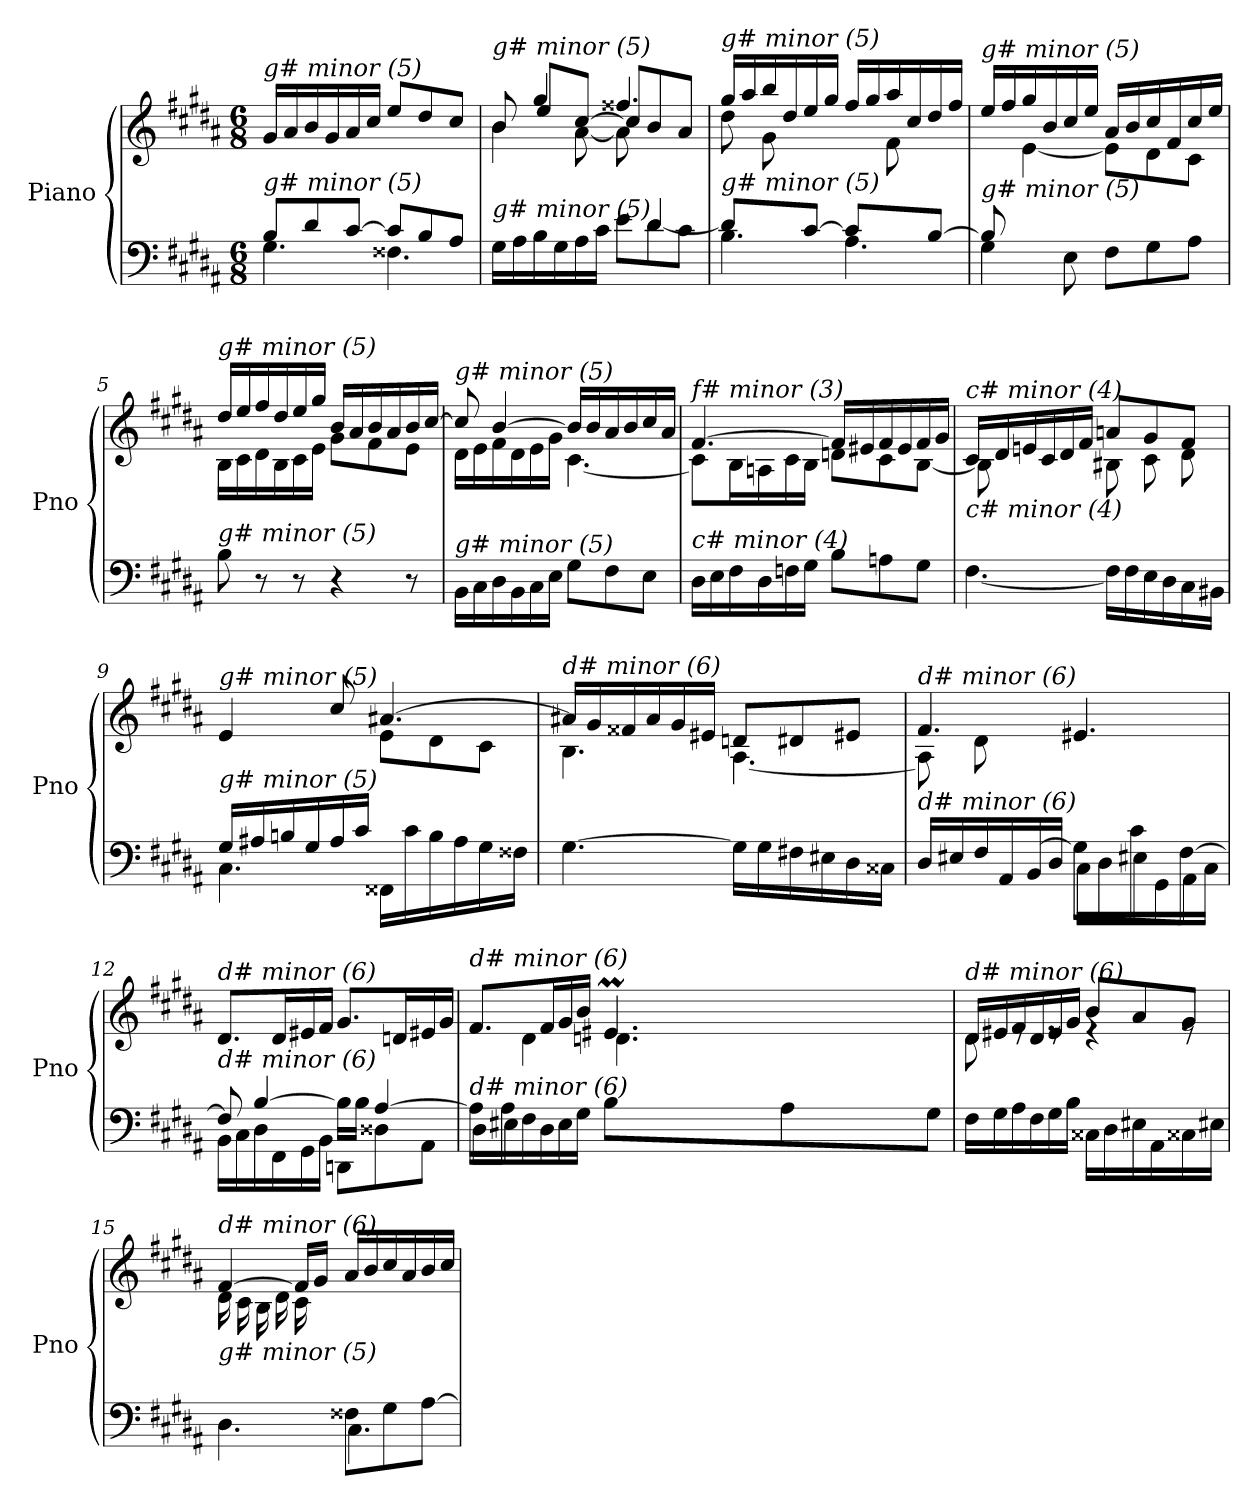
**kern	**kern
*part1	*part1
*staff2	*staff1
*I"Piano	*
*I'Pno	*
*clefF4	*clefG2
*k[f#c#g#d#a#]	*k[f#c#g#d#a#]
*M6/8	*M6/8
=1	=1
*^	*
!	!	!LO:TX:i:t=g# minor (5)
!LO:TX:i:t=g# minor (5)	!	!
8B/L	4.G#\	16g#/LL
.	.	16a#/
8d#/	.	16b/
.	.	16g#/
[8c#/J	.	16a#/
.	.	16cc#/JJ
8c#/L]	4.F##X\	8ee/L
8B/	.	8dd#/
8A#/J	.	8cc#/J
=2	=2	=2
*^	*	*^
*	*	*^	*	*^
*	*	*	*	*	*	*^
!	!	!	!	!LO:TX:i:t=g# minor (5)	!	!	!
!LO:TX:i:t=g# minor (5)	!	!	!	!	!	!	!
2ryy	8ryy	16G#\LL	2ryy	8b/	4b\	8ryy	2ryy
.	.	16A#\	.	.	.	.	.
.	2ryy	16B\	.	4gg#/	.	8ee/L	.
.	.	16G#\	.	.	.	.	.
.	.	16A#\	.	.	[8a#\	[8cc#/J	.
.	.	16c#\JJ	.	.	.	.	.
.	.	8e\L	.	4.ff##X/	8a#\]	8cc#/L]	.
4ryy	.	8d#\	[4d#/	.	4ryy	8b/	4ryy
.	8ryy	8c#\J	.	.	.	8a#/J	.
*	*	*v	*v	*	*	*	*
*	*	*	*	*	*v	*v
=3	=3	=3	=3	=3	=3
!	!	!	!LO:TX:i:t=g# minor (5)	!	!
!LO:TX:i:t=g# minor (5)	!	!	!	!	!
8ryy	4.B\	8d#/L]	16gg#/LL	8dd#\	8ryy
.	.	.	16aa#/	.	.
2ryy	.	8ryy	16bb/	2ryy	8g#\
.	.	.	16dd#/	.	.
.	.	[8c#/J	16ee/	.	4ryy
.	.	.	16gg#/JJ	.	.
.	4.A#\	8c#/L]	16ff#/LL	.	.
.	.	.	16gg#/	.	.
.	.	8ryy	16aa#/	.	8f#\
.	.	.	16cc#/	.	.
8ryy	.	[8B/J	16dd#/	8ryy	8ryy
.	.	.	16ff#/JJ	.	.
*	*v	*v	*	*	*
*	*	*	*v	*v
=4	=4	=4	=4
!	!	!LO:TX:i:t=g# minor (5)	!
!LO:TX:i:t=g# minor (5)	!	!	!
4G#\	8B/]	16ee/LL	8ryy
.	.	16ff#/	.
.	2ryy	16gg#/	[4e\
.	.	16b/	.
8E\	.	16cc#/	.
.	.	16ee/JJ	.
8F#\L	.	16a#/LL	8e\L]
.	.	16b/	.
8G#\	.	16cc#/	8d#\
.	.	16f#/	.
8A#\J	8ryy	16cc#/	8c#\J
.	.	16ee/JJ	.
*v	*v	*	*
!!LO:LB:g=z	!!
=5	=5	=5
!	!LO:TX:i:t=g# minor (5)	!
!LO:TX:i:t=g# minor (5)	!	!
8B\	16dd#/LL	16B\LL
.	16ee/	16c#\
8r	16ff#/	16d#\
.	16dd#/	16B\
8r	16ee/	16c#\
.	16gg#/JJ	16e\JJ
4r	16b/LL	8g#\L
.	16a#/	.
.	16b/	8f#\
.	16a#/	.
8r	16b/	8e\J
.	[16cc#/JJ	.
=6	=6	=6
!	!LO:TX:i:t=g# minor (5)	!
!LO:TX:i:t=g# minor (5)	!	!
16BB\LL	8cc#/]	16d#\LL
16C#\	.	16e\
16D#\	[4b/	16f#\
16BB\	.	16d#\
16C#\	.	16e\
16E\JJ	.	16g#\JJ
8G#\L	16b/LL]	[4.c#\
.	16b/	.
8F#\	16a#/	.
.	16b/	.
8E\J	16cc#/	.
.	16a#/JJ	.
=7	=7	=7
!	!LO:TX:i:t=f# minor (3)	!
!LO:TX:i:t=c# minor (4)	!	!
16D#\LL	[4.f#/	8c#\L]
16E\	.	.
16F#\	.	16B\L
16D#\	.	16An\
16Fni\	.	16c#\
16G#\JJ	.	16B\JJ
8B\L	16f#/LL]	8dn\L
.	16e#X/	.
8An\	16f#/	8c#\
.	16e#/	.
8G#\J	16f#/	[8B\J
.	16g#/JJ	.
!!LO:LB:g=z	!!
=8	=8	=8
*^	*	*
!	!	!LO:TX:i:t=c# minor (4)	!
!LO:TX:i:t=c# minor (4)	!	!	!
8ryy	[4.F#\	16c#/LL	8B\L]
.	.	16d#/	.
16An/L	.	16en/	4ryy
16G#/	.	16c#/	.
16A/	.	16d#/	.
16F#/JJ	.	16f#/JJ	.
4.ryy	16F#\LL]	8an/L	8B#X\L
.	16F#\	.	.
.	16E\	8g#/	8c#\
.	16D#\	.	.
.	16C#\	8f#/J	8d#\J
.	16BB#X\JJ	.	.
=9	=9	=9	=9
!	!	!LO:TX:i:t=g# minor (5)	!
!LO:TX:i:t=g# minor (5)	!	!	!
16G#/LL	4.C#\	4e/	4.ryy
16A#X/	.	.	.
16Bn/	.	.	.
16G#/	.	.	.
16A#/	.	8cc#/	.
16c#/JJ	.	.	.
4.ryy	16FF##X\LL	[4.a#X/	8e\L
.	16c#\	.	.
.	16B\	.	8d#\
.	16A#\	.	.
.	16G#\	.	8c#\J
.	16F##X\JJ	.	.
=10	=10	=10	=10
!	!	!LO:TX:i:t=d# minor (6)	!
!LO:TX:i:t=d# minor (6)	!	!	!
*v	*v	*	*
[4.G#\	16a#X/LL]	4.B\
.	16g#/	.
.	16f##X/	.
.	16a#/	.
.	16g#/	.
.	16e#X/JJ	.
16G#\LL]	8dni/L	[4.A#\
16G#\	.	.
16F#X\	8d#/	.
16E#X\	.	.
16D#\	8e#X/J	.
16C##Xj\JJ	.	.
!!LO:LB:g=z	!!
=11	=11	=11
*^	*	*
!	!	!LO:TX:i:t=d# minor (6)	!
!LO:TX:i:t=d# minor (6)	!	!	!
4ryy	16D#/LL	4.f#/	8A#\L]
.	16E#X/	.	.
.	16F#/	.	8d#\
.	16AA#/	.	.
[8G#/J	16BB/	.	2ryy
.	16D#/JJ	.	.
8G#\L]	16C#\LL	4.e#X/	.
.	16D#\	.	.
8c#\	16E#X\	.	.
.	16GG#\	.	.
[8F#\J	16AA#\	.	.
.	16C#\JJ	.	.
*	*	*v	*v
=12	=12	=12
!	!	!LO:TX:i:t=d# minor (6)
!LO:TX:i:t=d# minor (6)	!	!
8F#/]	16BB\LL	8.d#/L
.	16C#\	.
[4B/	16D#\	.
.	16FF#\	16d#/L
.	16GG#\	16e#X/
.	16BB\JJ	16f#/JJ
16B\LL]	8DDni\L	8.g#/L
16B\JJ	.	.
[4A#/	8D##Xi\	.
.	.	16dni/L
.	8AA#\J	16e#X/
.	.	16g#/JJ
!!LO:LB:g=z
=13	=13	=13
*	*^	*^
*	*	*	*	*^
!	!	!	!LO:TX:i:t=d# minor (6)	!	!
!LO:TX:i:t=d# minor (6)	!	!	!	!	!
16A#\LL]	4.ryy	16D#\LL	8.f#/L	8ryy	4.ryy
16A#\JJ	.	16E#X\	.	.	.
2ryy	.	16F#\	.	4d#\	.
.	.	16D#\	16f#/L	.	.
.	.	16E#\	16g#/	.	.
.	.	16G#\JJ	16b/JJ	.	.
.	4.ryy	8B\L	4.e#Xm/	4.dni\	64f#yy
.	.	.	.	.	64e#yy
.	.	.	.	.	64f#yy
.	.	.	.	.	64e#yy
.	.	.	.	.	64f#yy
.	.	.	.	.	64e#yy
.	.	.	.	.	64f#yy
.	.	.	.	.	64e#yy
.	.	8A#\	.	.	64f#yy
.	.	.	.	.	64e#yy
.	.	.	.	.	64f#yy
.	.	.	.	.	64e#yy
.	.	.	.	.	64f#yy
.	.	.	.	.	64e#yy
.	.	.	.	.	64f#yy
.	.	.	.	.	[64e#yy
8ryy	.	8G#\J	.	.	8e#yy]
!!LO:PB:g=z
=14	=14	=14	=14	=14	=14
!	!	!	!LO:TX:i:t=d# minor (6)	!	!
!LO:TX:i:t=d# minor (6)	!	!	!	!	!
*v	*v	*v	*	*	*
*	*	*v	*v
16F#\LL	16d#/LL	8d#\
16G#\	16e#X/	.
16A#\	16f#/	8re
16F#\	16d#/	.
16G#\	16e#/	8re
16B\JJ	16g#/JJ	.
16C##X\LL	8b/L	4re
16D#\	.	.
16E#X\	8a#/	.
16AA#\	.	.
16C##X\	8g#/J	8re
16E#X\JJ	.	.
=15	=15	=15
*^	*	*
!	!	!LO:TX:i:t=d# minor (6)	!
!LO:TX:i:t=g# minor (5)	!	!	!
4ryy	4.D#\	[4f#/	16d#\LL
.	.	.	16c#\
.	.	.	16B\
.	.	.	16d#\
16ryy	.	16f#/LL]	16c#\
16A#/JJ	.	16g#/JJ	4..ryy
8F##X\L	4.C#\	16a#/LL	.
.	.	16b/	.
8G#\	.	16cc#/	.
.	.	16a#/	.
[8A#\J	.	16b/	.
.	.	16cc#/JJ	.
*v	*v	*	*
*	*v	*v
=	=
*-	*-
